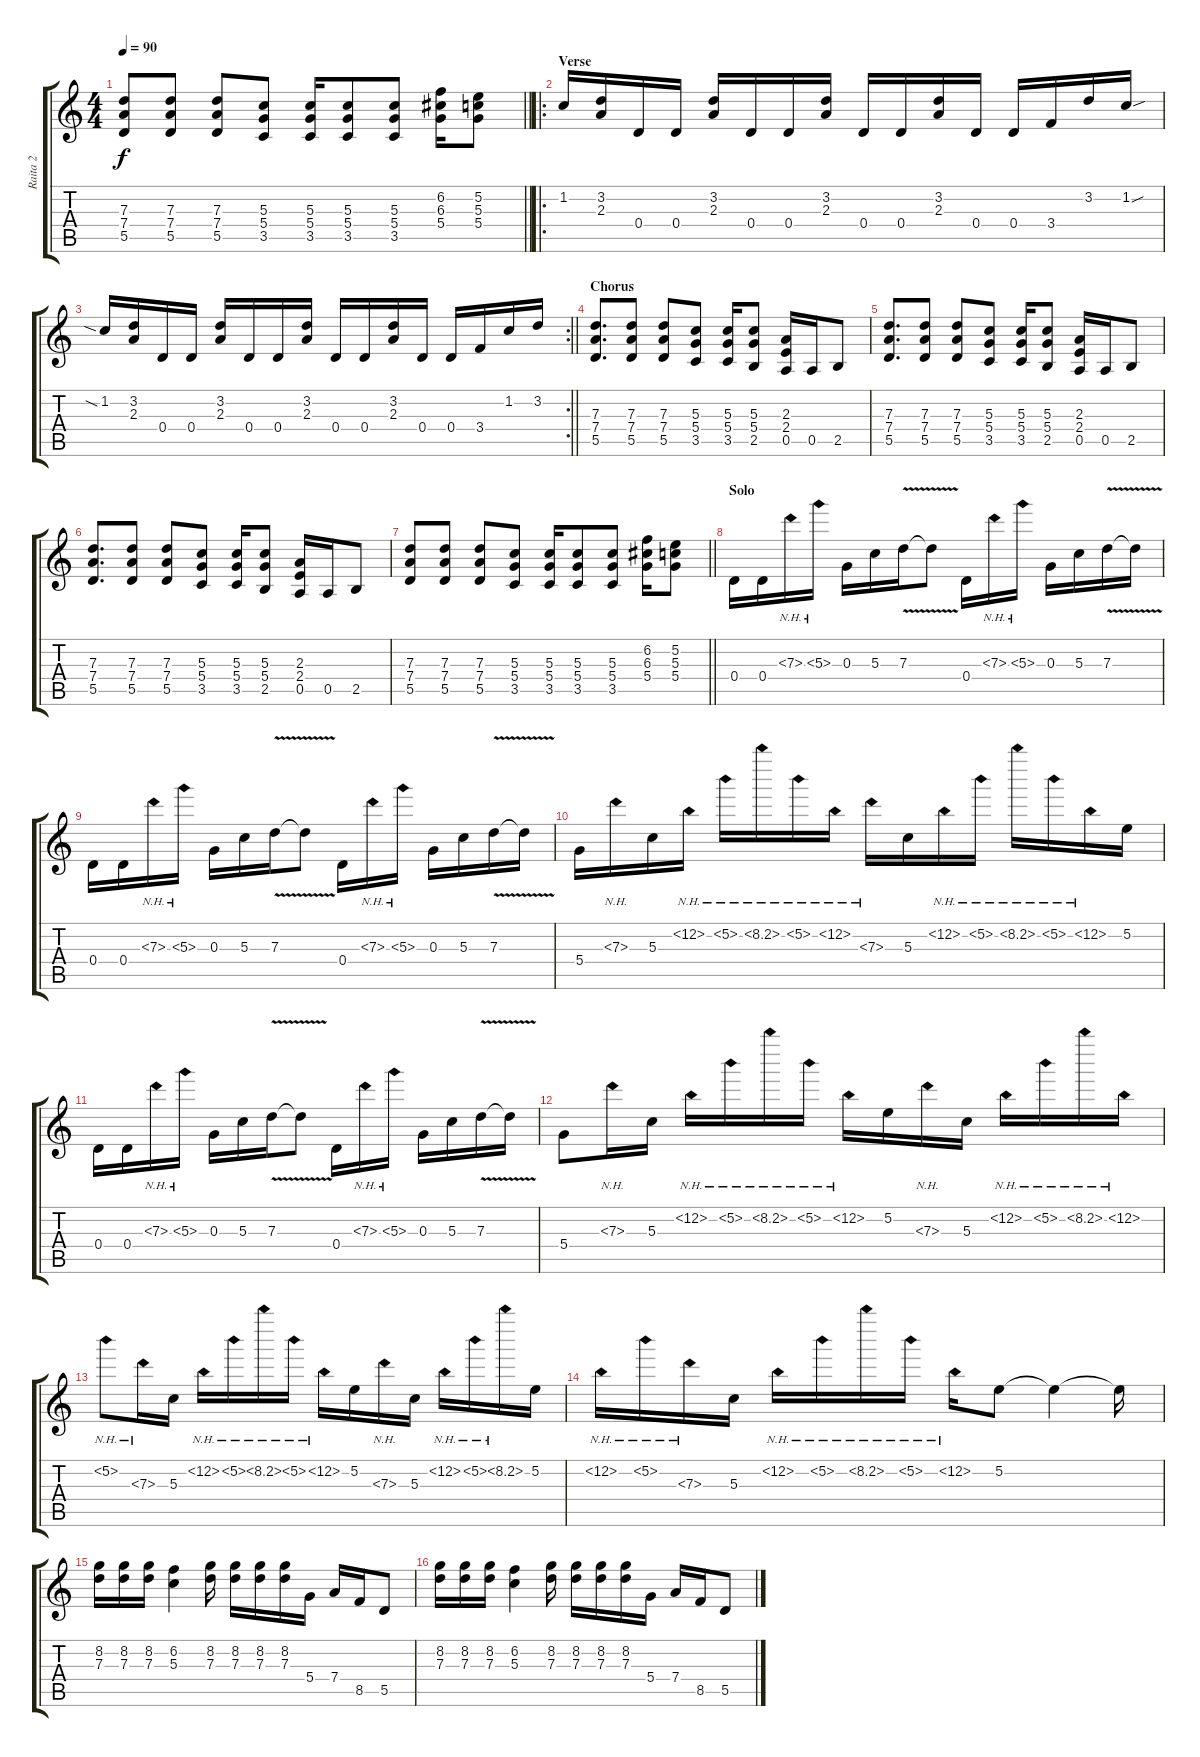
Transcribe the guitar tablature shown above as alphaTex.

\track ("Raita 2" "Raita 2") {instrument overdrivenguitar}
\staff {score tabs}
\tuning (E4 B3 G3 D3 A2 E2) {hide}
\ts (4 4)
\tempo 90
\clef g2
\barLineRight lightlight
\ks c
(7.3 7.4 5.5).8{dy f} (7.3 7.4 5.5).8 (7.3 7.4 5.5).8 (5.3 5.4 3.5).8 (5.3 5.4 3.5).16 (5.3 5.4 3.5).8 (5.3 5.4 3.5).8 (6.2 6.3 5.4).16 (5.2 5.3 5.4).8 |
\ro
\section ("" "Verse")
1.2.16 (3.2 2.3).16 0.4.16 0.4.16 (3.2 2.3).16 0.4.16 0.4.16 (3.2 2.3).16 0.4.16 0.4.16 (3.2 2.3).16 0.4.16 0.4.16 3.4.16 3.2.16 1.2{sou}.16 |
\rc 2
\barLineRight lightlight
1.2{sia}.16 (3.2 2.3).16 0.4.16 0.4.16 (3.2 2.3).16 0.4.16 0.4.16 (3.2 2.3).16 0.4.16 0.4.16 (3.2 2.3).16 0.4.16 0.4.16 3.4.16 1.2.16 3.2.16 |
\section ("" "Chorus")
(7.3 7.4 5.5).8{d} (7.3 7.4 5.5).8 (7.3 7.4 5.5).8 (5.3 5.4 3.5).8 (5.3 5.4 3.5).16 (5.3 5.4 2.5).8 (2.3 2.4 0.5).16 0.5.16 2.5.8 |
(7.3 7.4 5.5).8{d} (7.3 7.4 5.5).8 (7.3 7.4 5.5).8 (5.3 5.4 3.5).8 (5.3 5.4 3.5).16 (5.3 5.4 2.5).8 (2.3 2.4 0.5).16 0.5.16 2.5.8 |
(7.3 7.4 5.5).8{d} (7.3 7.4 5.5).8 (7.3 7.4 5.5).8 (5.3 5.4 3.5).8 (5.3 5.4 3.5).16 (5.3 5.4 2.5).8 (2.3 2.4 0.5).16 0.5.16 2.5.8 |
\barLineRight lightlight
(7.3 7.4 5.5).8 (7.3 7.4 5.5).8 (7.3 7.4 5.5).8 (5.3 5.4 3.5).8 (5.3 5.4 3.5).16 (5.3 5.4 3.5).8 (5.3 5.4 3.5).8 (6.2 6.3 5.4).16 (5.2 5.3 5.4).8 |
\section ("" "Solo")
0.4.16{balance 8} 0.4.16 7.3{nh}.16 5.3{nh}.16 0.3.16 5.3.16 7.3{v}.16 7.3{t}.8 0.4.16 7.3{nh}.16 5.3{nh}.16 0.3.16 5.3.16 7.3{v}.16 7.3{t}.16 |
0.4.16 0.4.16 7.3{nh}.16 5.3{nh}.16 0.3.16 5.3.16 7.3{v}.16 7.3{t}.8 0.4.16 7.3{nh}.16 5.3{nh}.16 0.3.16 5.3.16 7.3{v}.16 7.3{t}.16 |
5.4.16 7.3{nh}.16 5.3.16 6.2{nh}.16 5.2{nh}.16 8.2{nh}.16 5.2{nh}.16 6.2{nh}.16 7.3{nh}.16 5.3.16 6.2{nh}.16 5.2{nh}.16 8.2{nh}.16 5.2{nh}.16 6.2{nh}.16 5.2.16 |
0.4.16 0.4.16 7.3{nh}.16 5.3{nh}.16 0.3.16 5.3.16 7.3{v}.16 7.3{t}.8 0.4.16 7.3{nh}.16 5.3{nh}.16 0.3.16 5.3.16 7.3{v}.16 7.3{t}.16 |
5.4.8 7.3{nh}.16 5.3.16 6.2{nh}.16 5.2{nh}.16 8.2{nh}.16 5.2{nh}.16 6.2{nh}.16 5.2.16 7.3{nh}.16 5.3.16 6.2{nh}.16 5.2{nh}.16 8.2{nh}.16 6.2{nh}.16 |
5.2{nh}.8 7.3{nh}.16 5.3.16 6.2{nh}.16 5.2{nh}.16 8.2{nh}.16 5.2{nh}.16 6.2{nh}.16 5.2.16 7.3{nh}.16 5.3.16 6.2{nh}.16 5.2{nh}.16 8.2{nh}.16 5.2.16 |
6.2{nh}.16 5.2{nh}.16 7.3{nh}.16 5.3.16 6.2{nh}.16 5.2{nh}.16 8.2{nh}.16 5.2{nh}.16 6.2{nh}.16 5.2.8 5.2{t}.4 5.2{t}.16 |
(8.2 7.3).16{balance 6} (8.2 7.3).16 (8.2 7.3).16 (6.2 5.3).4 (8.2 7.3).16 (8.2 7.3).16 (8.2 7.3).16 (8.2 7.3).16 5.4.16 7.4.16 8.5.16 5.5.8 |
(8.2 7.3).16 (8.2 7.3).16 (8.2 7.3).16 (6.2 5.3).4 (8.2 7.3).16 (8.2 7.3).16 (8.2 7.3).16 (8.2 7.3).16 5.4.16 7.4.16 8.5.16 5.5.8
